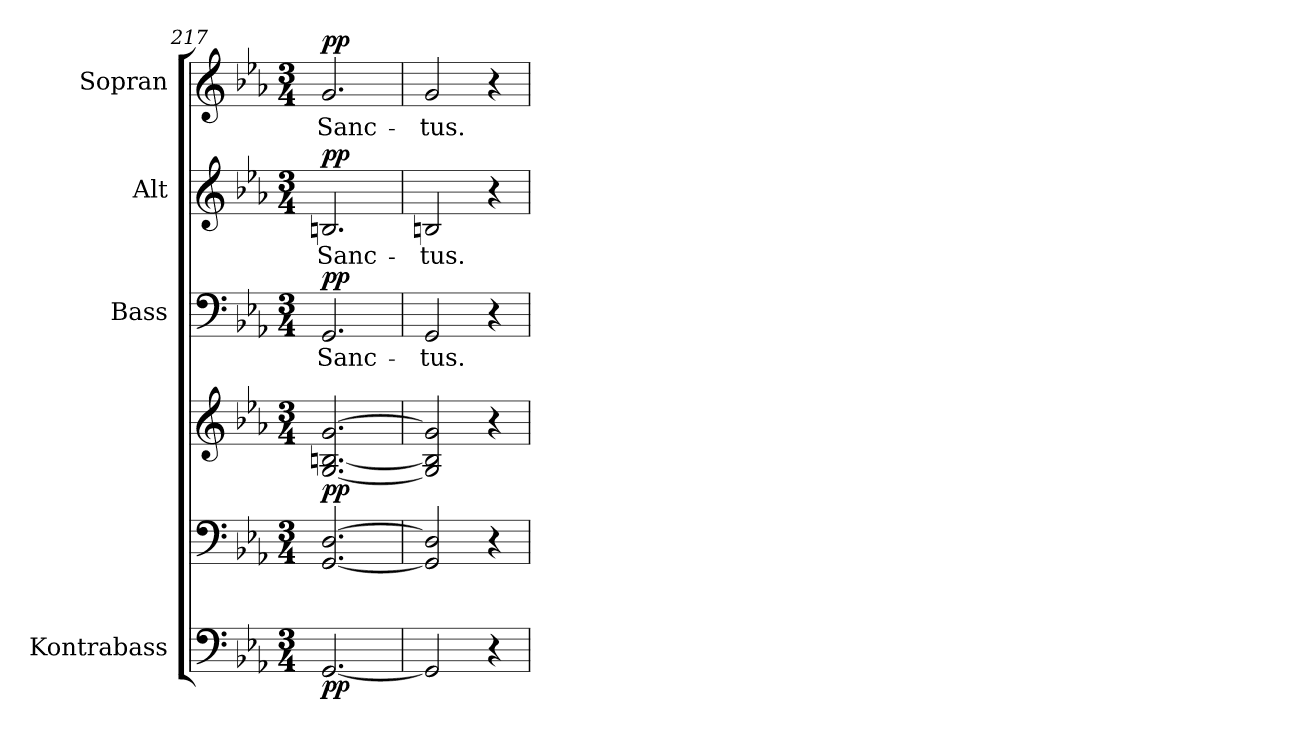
**kern	**dynam	**kern	**kern	**dynam	**kern	**text	**dynam	**kern	**text	**dynam	**kern	**text	**dynam
*part5	*part5	*part4	*part4	*part4	*part3	*part3	*part3	*part2	*part2	*part2	*part1	*part1	*part1
*staff6	*staff6	*staff5	*staff4	*staff4/5	*staff3	*staff3	*staff3	*staff2	*staff2	*staff2	*staff1	*staff1	*staff1
*I"Kontrabass	*	*	*	*	*I"Bass	*	*	*I"Alt	*	*	*I"Sopran	*	*
*I'Kb.	*	*	*	*	*I'B.	*	*	*I'A.	*	*	*I'S.	*	*
*clefF4	*	*clefF4	*clefG2	*	*clefF4	*	*	*clefG2	*	*	*clefG2	*	*
*ITrd7c12	*	*	*	*	*	*	*	*	*	*	*	*	*
*k[b-e-a-]	*	*k[b-e-a-]	*k[b-e-a-]	*	*k[b-e-a-]	*	*	*k[b-e-a-]	*	*	*k[b-e-a-]	*	*
*E-:	*	*E-:	*E-:	*	*E-:	*	*	*E-:	*	*	*E-:	*	*
*M3/4	*	*M3/4	*M3/4	*	*M3/4	*	*	*M3/4	*	*	*M3/4	*	*
=217	=217	=217	=217	=217	=217	=217	=217	=217	=217	=217	=217	=217	=217
!	!LO:DY:b	!	!	!LO:DY:b	!	!LO:LY:b	!LO:DY:a	!	!LO:LY:b	!LO:DY:a	!	!LO:LY:b	!LO:DY:a
[2.GGG/	pp	[2.GG/ [2.D/	[2.G/ [2.Bn/ [2.g/	pp	2.GG/	Sanc-	pp	2.Bn/	Sanc-	pp	2.g/	Sanc-	pp
=218	=218	=218	=218	=218	=218	=218	=218	=218	=218	=218	=218	=218	=218
!	!	!	!	!	!	!LO:LY:b	!	!	!LO:LY:b	!	!	!LO:LY:b	!
2GGG/]	.	2GG/] 2D/]	2G/] 2B/] 2g/]	.	2GG/	-tus.	.	2Bn/	-tus.	.	2g/	-tus.	.
4r	.	4r	4r	.	4r	.	.	4r	.	.	4r	.	.
=	=	=	=	=	=	=	=	=	=	=	=	=	=
*-	*-	*-	*-	*-	*-	*-	*-	*-	*-	*-	*-	*-	*-
